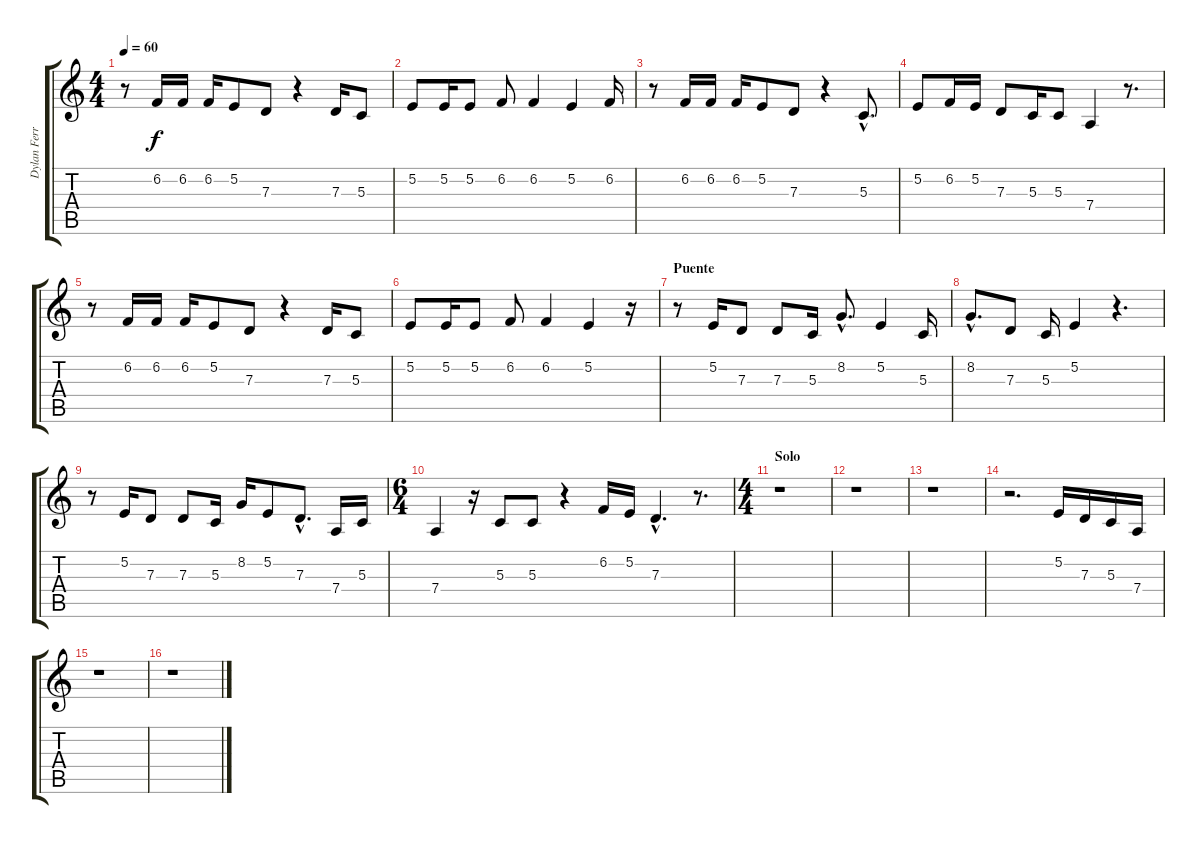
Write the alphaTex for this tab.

\track ("Dylan Ferro" "Dylan Ferr") {instrument oboe}
\staff {score tabs}
\tuning (E4 B3 G3 D3 A2 E2) {hide}
\ts (4 4)
\tempo 60
\clef g2
\ks c
r.8{dy f} 6.2.16 6.2.16 6.2.16 5.2.8 7.3.8 r.4 7.3.16 5.3.8 |
5.2.8 5.2.16 5.2.8 6.2.8 6.2.4 5.2.4 6.2.16 |
r.8 6.2.16 6.2.16 6.2.16 5.2.8 7.3.8 r.4 5.3{hac}.8{d} |
5.2.8 6.2.16 5.2.16 7.3.8 5.3.16 5.3.8 7.4.4 r.8{d} |
r.8 6.2.16 6.2.16 6.2.16 5.2.8 7.3.8 r.4 7.3.16 5.3.8 |
5.2.8 5.2.16 5.2.8 6.2.8 6.2.4 5.2.4 r.16 |
\section ("" "Puente")
r.8 5.2.16 7.3.8 7.3.8 5.3.16 8.2{hac}.8{d} 5.2.4 5.3.16 |
8.2{hac}.8{d} 7.3.8 5.3.16 5.2.4 r.4{d} |
r.8 5.2.16 7.3.8 7.3.8 5.3.16 8.2.16 5.2.8 7.3{hac}.8{d} 7.4.16 5.3.16 |
\ts (6 4)
7.4.4 r.16 5.3.8 5.3.8 r.4 6.2.16 5.2.16 7.3{hac}.4{d} r.8{d} |
\ts (4 4)
\section ("" "Solo")
r.1 |
r.1 |
r.1 |
r.2{d} 5.2.16 7.3.16 5.3.16 7.4.16 |
r.1 |
r.1
